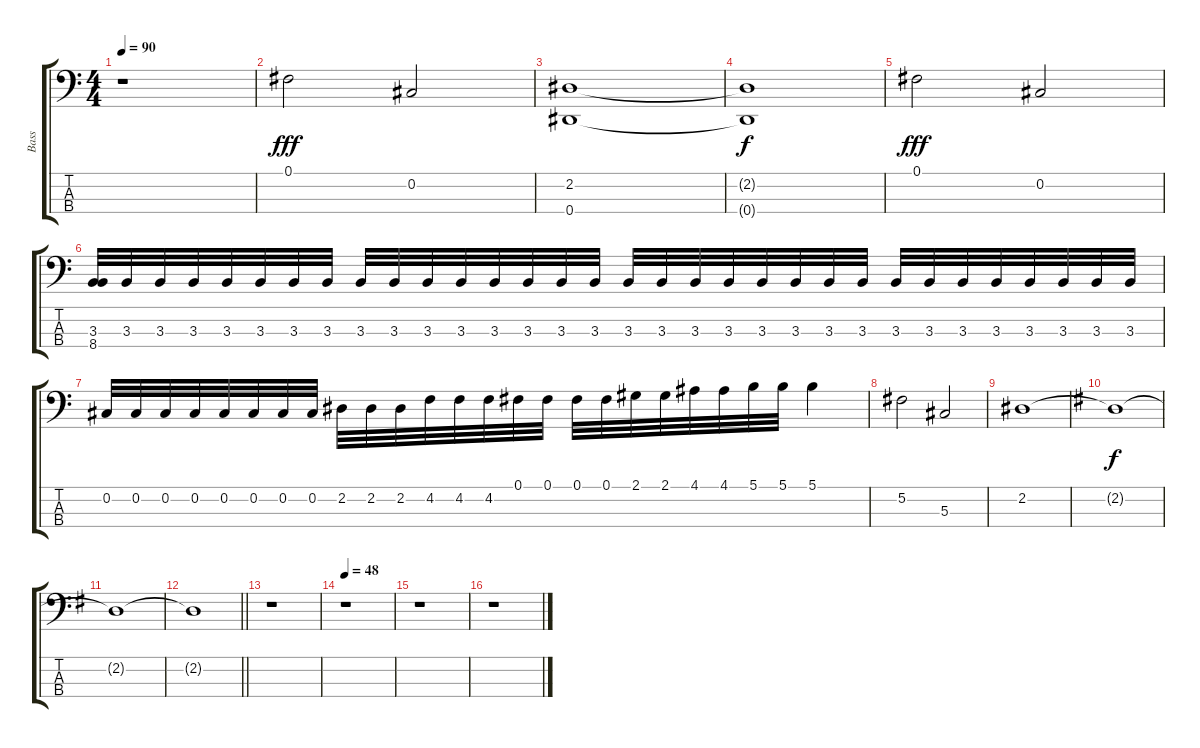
\track ("Bass" "Bass") {instrument electricbasspick}
\staff {score tabs}
\tuning (Gb2 Db2 Ab1 Eb1) {hide}
\ts (4 4)
\tempo 90
\clef f4
\ks c
r.1{dy fff instrument electricbasspick} |
0.1.2 0.2.2 |
(2.2 0.4).1 |
(2.2{t} 0.4{t}).1{dy f} |
0.1.2{dy fff} 0.2.2 |
(3.3 8.4).32 3.3.32 3.3.32 3.3.32 3.3.32 3.3.32 3.3.32 3.3.32 3.3.32 3.3.32 3.3.32 3.3.32 3.3.32 3.3.32 3.3.32 3.3.32 3.3.32 3.3.32 3.3.32 3.3.32 3.3.32 3.3.32 3.3.32 3.3.32 3.3.32 3.3.32 3.3.32 3.3.32 3.3.32 3.3.32 3.3.32 3.3.32 |
0.2.32 0.2.32 0.2.32 0.2.32 0.2.32 0.2.32 0.2.32 0.2.32 2.2.32 2.2.32 2.2.32 4.2.32 4.2.32 4.2.32 0.1.32 0.1.32 0.1.32 0.1.32 2.1.32 2.1.32 4.1.32 4.1.32 5.1.32 5.1.32 5.1.4 |
5.2.2 5.3.2 |
2.2.1 |
\ks g
2.2{t}.1{dy f} |
2.2{t}.1 |
\barLineRight lightlight
2.2{t}.1 |
r.1 |
\tempo 48
r.1 |
r.1 |
r.1
